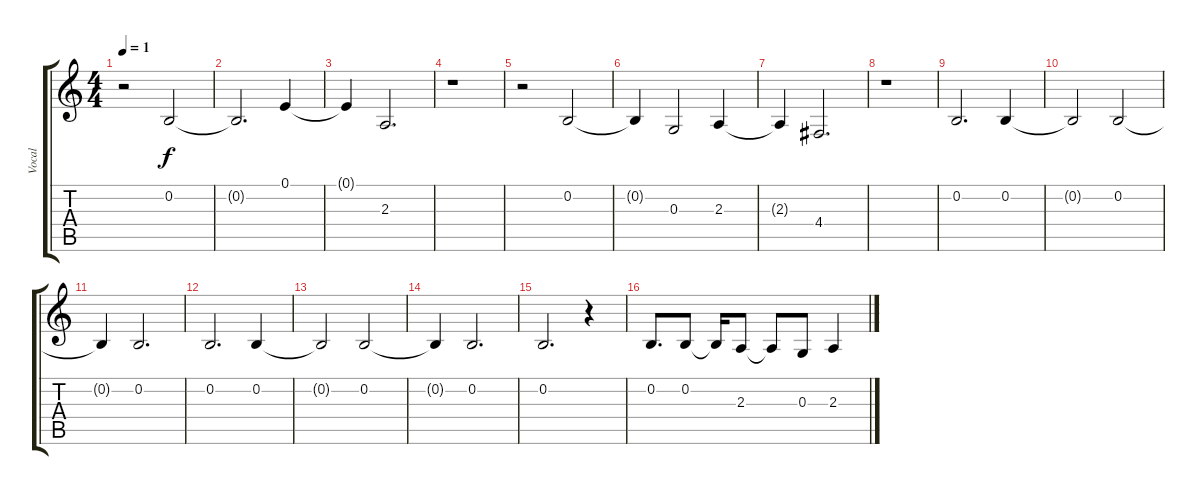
\track ("Vocal" "Vocal") {instrument lead6voice}
\staff {score tabs}
\tuning (E4 B3 G3 D3 A2 E2) {hide}
\ts (4 4)
\tempo 1
\clef g2
\ks c
r.2{dy f} 0.2.2 |
0.2{t}.2{d} 0.1.4 |
0.1{t}.4 2.3.2{d} |
r.1 |
r.2 0.2.2 |
0.2{t}.4 0.3.2 2.3.4 |
2.3{t}.4 4.4.2{d} |
r.1 |
0.2.2{d} 0.2.4 |
0.2{t}.2 0.2.2 |
0.2{t}.4 0.2.2{d} |
0.2.2{d} 0.2.4 |
0.2{t}.2 0.2.2 |
0.2{t}.4 0.2.2{d} |
0.2.2{d} r.4 |
0.2.8{d} 0.2.8 0.2{t}.16 2.3.8 2.3{t}.8 0.3.8 2.3.4
